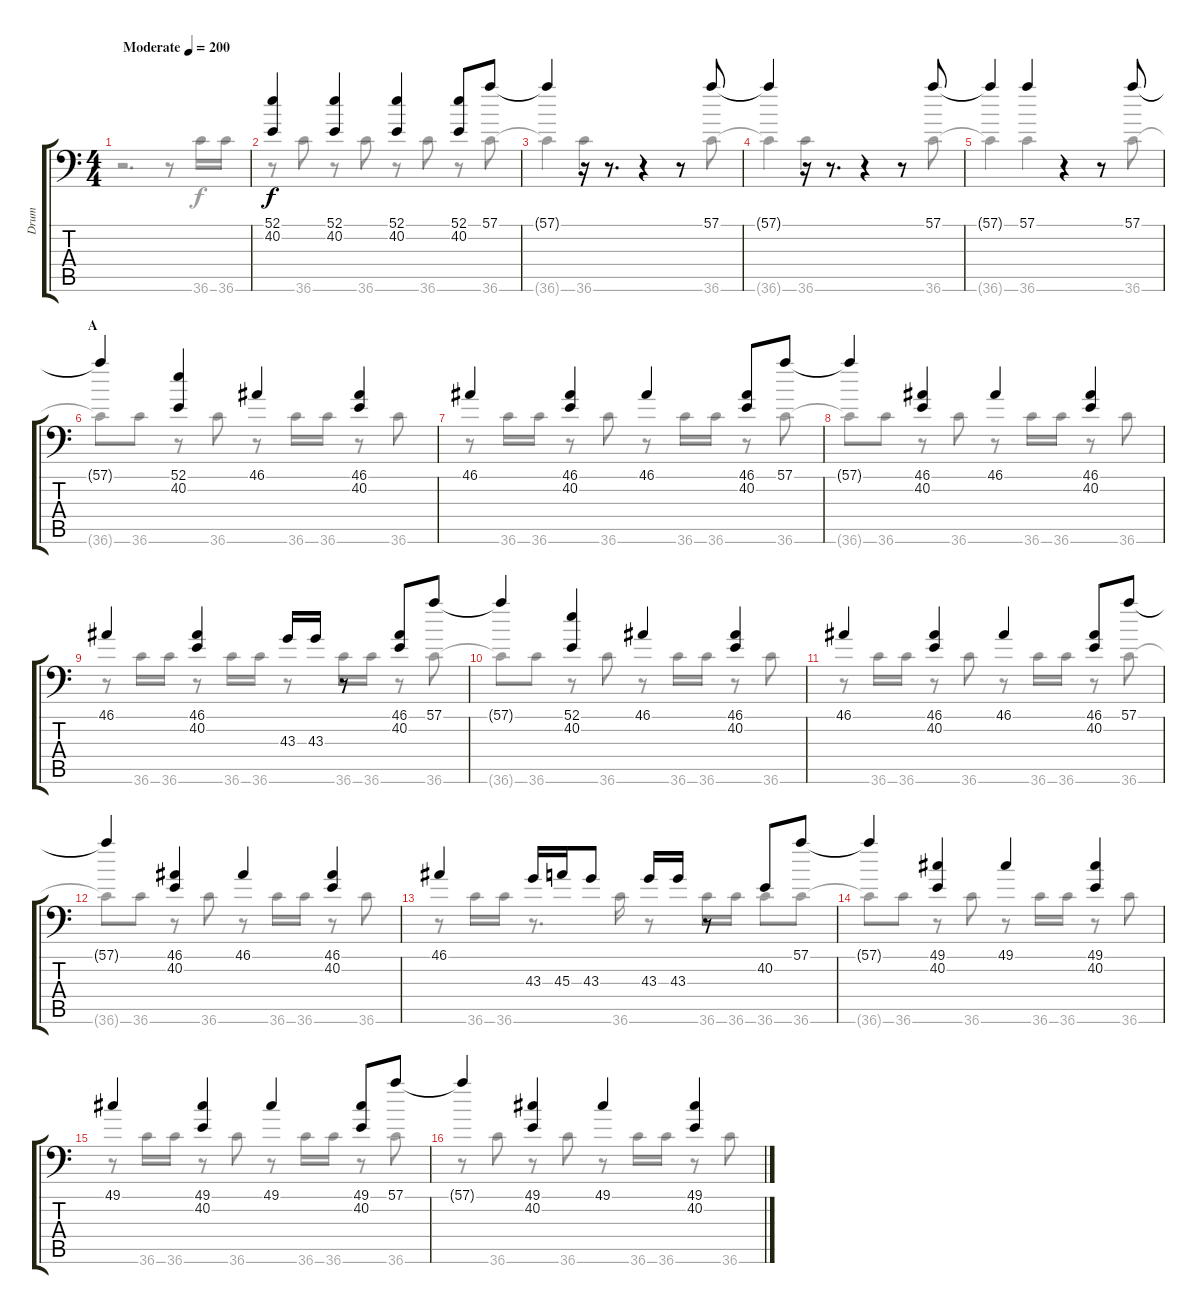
\track ("Drum" "Drum") {instrument acousticgrandpiano}
\staff {score tabs}
\tuning (C-1 C-1 C-1 C-1 C-1 C-1) {hide}
\voice
\ts (4 4)
\tempo (200 "Moderate")
\clef f4
\ks c
|
(52.1 40.2).4 (52.1 40.2).4 (52.1 40.2).4 (52.1 40.2).8 57.1.8 |
57.1{t}.4 r.16 r.8{d} r.4 r.8 57.1.8 |
57.1{t}.4 r.16 r.8{d} r.4 r.8 57.1.8 |
57.1{t}.4 57.1.4 r.4 r.8 57.1.8 |
\section ("" "A")
57.1{t}.4 (52.1 40.2).4 46.1.4 (46.1 40.2).4 |
46.1.4 (46.1 40.2).4 46.1.4 (46.1 40.2).8 57.1.8 |
57.1{t}.4 (46.1 40.2).4 46.1.4 (46.1 40.2).4 |
46.1.4 (46.1 40.2).4 43.3.16 43.3.16 r.8 (46.1 40.2).8 57.1.8 |
57.1{t}.4 (52.1 40.2).4 46.1.4 (46.1 40.2).4 |
46.1.4 (46.1 40.2).4 46.1.4 (46.1 40.2).8 57.1.8 |
57.1{t}.4 (46.1 40.2).4 46.1.4 (46.1 40.2).4 |
46.1.4 43.3.16 45.3.16 43.3.8 43.3.16 43.3.16 r.8 40.2.8 57.1.8 |
57.1{t}.4 (49.1 40.2).4 49.1.4 (49.1 40.2).4 |
49.1.4 (49.1 40.2).4 49.1.4 (49.1 40.2).8 57.1.8 |
57.1{t}.4 (49.1 40.2).4 49.1.4 (49.1 40.2).4
\voice
\clef f4
\ottava regular
\simile none
\ks c
r.2{d dy f} r.8 36.6.16 36.6.16 |
r.8 36.6.8 r.8 36.6.8 r.8 36.6.8 r.8 36.6.8 |
36.6{t}.4 36.6.4 r.4 r.8 36.6.8 |
36.6{t}.4 36.6.4 r.4 r.8 36.6.8 |
36.6{t}.4 36.6.4 r.4 r.8 36.6.8 |
36.6{t}.8 36.6.8 r.8 36.6.8 r.8 36.6.16 36.6.16 r.8 36.6.8 |
r.8 36.6.16 36.6.16 r.8 36.6.8 r.8 36.6.16 36.6.16 r.8 36.6.8 |
36.6{t}.8 36.6.8 r.8 36.6.8 r.8 36.6.16 36.6.16 r.8 36.6.8 |
r.8 36.6.16 36.6.16 r.8 36.6.16 36.6.16 r.8 36.6.16 36.6.16 r.8 36.6.8 |
36.6{t}.8 36.6.8 r.8 36.6.8 r.8 36.6.16 36.6.16 r.8 36.6.8 |
r.8 36.6.16 36.6.16 r.8 36.6.8 r.8 36.6.16 36.6.16 r.8 36.6.8 |
36.6{t}.8 36.6.8 r.8 36.6.8 r.8 36.6.16 36.6.16 r.8 36.6.8 |
r.8 36.6.16 36.6.16 r.8{d} 36.6.16 r.8 36.6.16 36.6.16 36.6.8 36.6.8 |
36.6{t}.8 36.6.8 r.8 36.6.8 r.8 36.6.16 36.6.16 r.8 36.6.8 |
r.8 36.6.16 36.6.16 r.8 36.6.8 r.8 36.6.16 36.6.16 r.8 36.6.8 |
r.8 36.6.8 r.8 36.6.8 r.8 36.6.16 36.6.16 r.8 36.6.8
